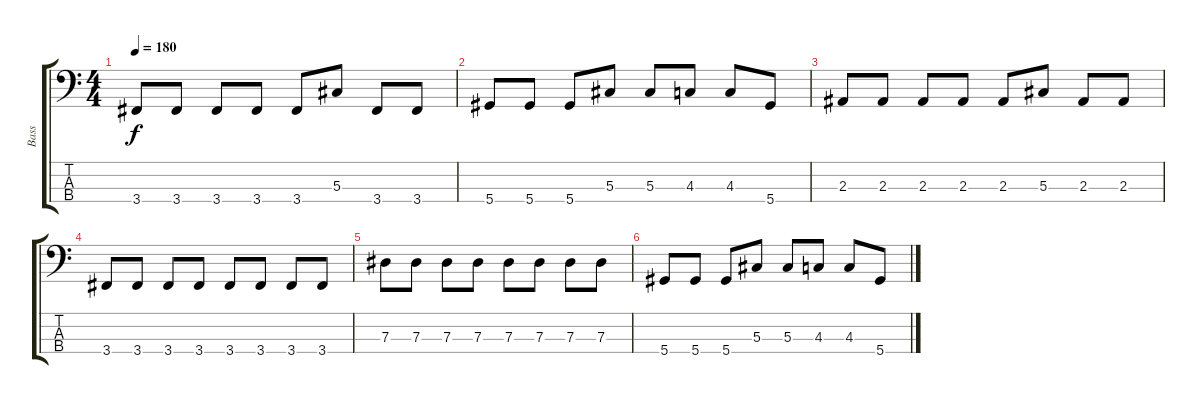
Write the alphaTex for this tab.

\track ("Bass" "Bass") {instrument electricbassfinger}
\staff {score tabs}
\tuning (Gb2 Db2 Ab1 Eb1) {hide}
\ts (4 4)
\tempo 180
\clef f4
\ks c
3.4.8{dy f} 3.4.8 3.4.8 3.4.8 3.4.8 5.3.8 3.4.8 3.4.8 |
5.4.8 5.4.8 5.4.8 5.3.8 5.3.8 4.3.8 4.3.8 5.4.8 |
2.3.8 2.3.8 2.3.8 2.3.8 2.3.8 5.3.8 2.3.8 2.3.8 |
3.4.8 3.4.8 3.4.8 3.4.8 3.4.8 3.4.8 3.4.8 3.4.8 |
7.3.8 7.3.8 7.3.8 7.3.8 7.3.8 7.3.8 7.3.8 7.3.8 |
5.4.8 5.4.8 5.4.8 5.3.8 5.3.8 4.3.8 4.3.8 5.4.8
